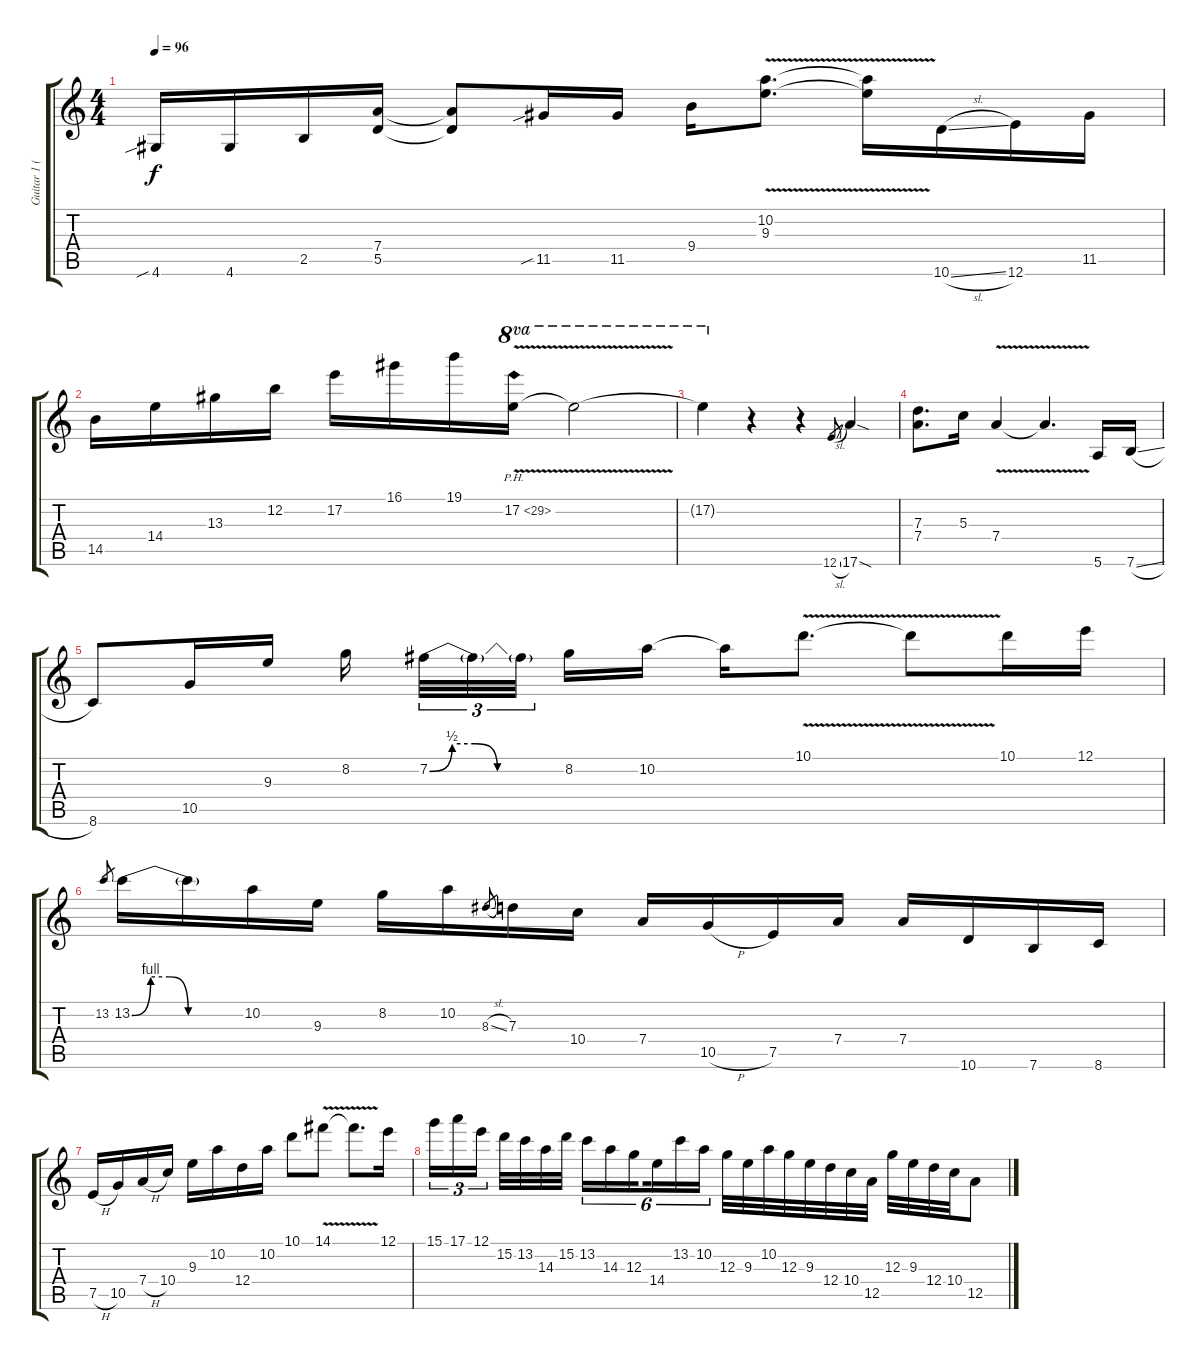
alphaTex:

\track ("Guitar 1 (Lead)" "Guitar 1 (") {instrument distortionguitar}
\staff {score tabs}
\tuning (E4 B3 G3 D3 A2 E2) {hide}
\ts (4 4)
\tempo 96
\clef g2
\ks c
4.6{sib}.16{dy f} 4.6.16 2.5.16 (7.4 5.5).16 (7.4{t} 5.5{t}).8 11.5{sib}.16 11.5.16 9.4.16 (10.2{v} 9.3).8{d} (10.2{t} 9.3{t}).16 10.6{sl}.16 12.6.16 11.5.16 |
14.5.16 14.4.16 13.3.16 12.2.16 17.2.16 16.1.16 19.1.16 17.2{ph 12 v}.16{ot 8va} 17.2{t}.2{ot 8va} |
17.2{t}.4{ot 8va} r.4 r.4 12.6{sl}.8{gr} 17.6{sod}.4 |
(7.3 7.4).8{d} 5.3.16 7.4{v}.4 7.4{t}.4{d} 5.6.16 7.6{sl}.16 |
8.6.8 10.5.16 9.3.16 8.2.16{beam splitsecondary} 7.2{be (custom 0 0 10 2 20 2 30 0 60 0)}.32{tu (3 2)} 7.2{t}.32{tu (3 2)} 7.2{t}.32{tu (3 2) beam splitsecondary} 8.2.16 10.2.16 10.2{t}.16 10.1{v}.8{d} 10.1{t}.8 10.1.16 12.1.16 |
13.2.8{gr} 13.2{be (custom 0 0 10 4 20 4 30 0 60 0)}.16 13.2{t}.16 10.2.16 9.3.16 8.2.16 10.2.16 8.3{sl}.8{gr} 7.3.16 10.4.16 7.4.16 10.5{h}.16 7.5.16 7.4.16 7.4.16 10.6.16 7.6.16 8.6.16 |
7.5{h}.16 10.5.16 7.4{h}.16 10.4.16 9.3.16 10.2.16 12.4.16 10.2.16 10.1.8 14.1{v}.8 14.1{t}.8{d} 12.1.16 |
15.1.16{tu (3 2)} 17.1.16{tu (3 2)} 12.1.16{tu (3 2) beam splitsecondary} 15.2.32 13.2.32 14.3.32 15.2.32 13.2.16{tu (6 4)} 14.3.16{tu (6 4)} 12.3.16{tu (6 4) beam splitsecondary} 14.4.16{tu (6 4)} 13.2.16{tu (6 4)} 10.2.16{tu (6 4)} 12.3.32 9.3.32 10.2.32 12.3.32 9.3.32 12.4.32 10.4.32 12.5.32 12.3.32 9.3.32 12.4.32 10.4.32 12.5.8
